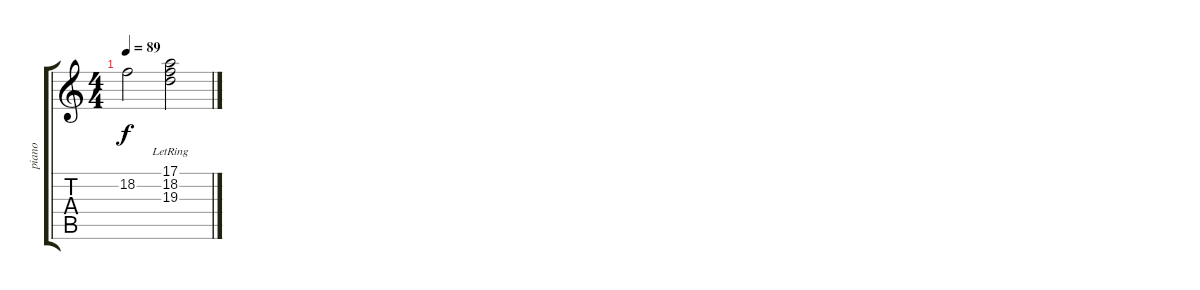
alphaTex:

\track ("piano" "piano") {instrument acousticgrandpiano}
\staff {score tabs}
\tuning (E4 B3 G3 D3 A2 E2) {hide}
\ts (4 4)
\tempo 89
\clef g2
\ks c
18.2{t}.2{dy f} (17.1{lr} 18.2{lr} 19.3{lr}).2
